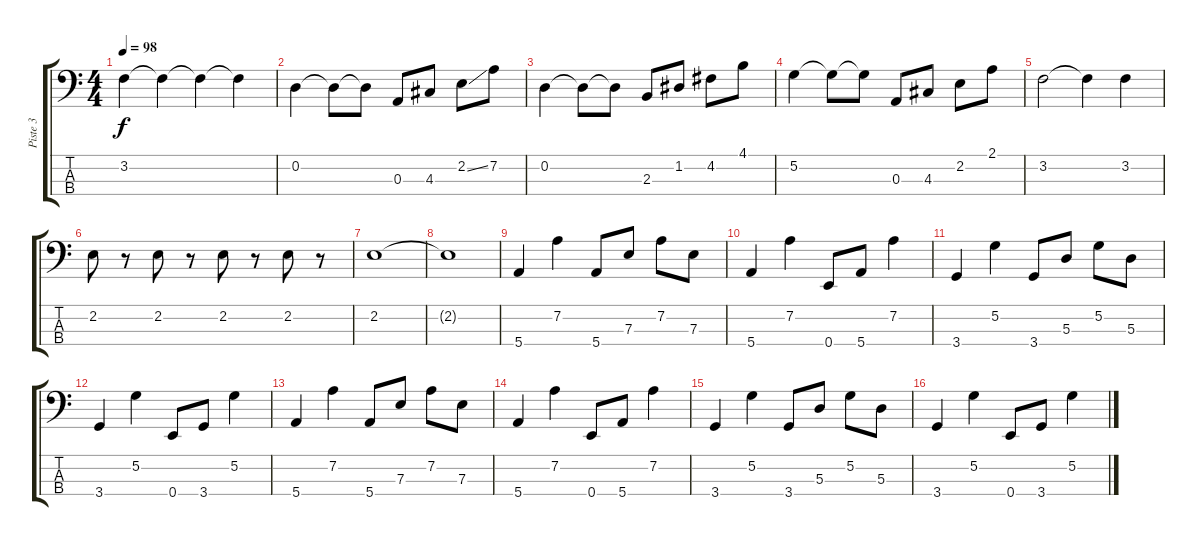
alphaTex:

\track ("Piste 3" "Piste 3") {instrument electricbassfinger}
\staff {score tabs}
\tuning (G2 D2 A1 E1) {hide}
\ts (4 4)
\tempo 98
\clef f4
\ks c
3.2.4{dy f} 3.2{t}.4 3.2{t}.4 3.2{t}.4 |
0.2.4 0.2{t}.8 0.2{t}.8 0.3.8 4.3.8 2.2{ss}.8 7.2.8 |
0.2.4 0.2{t}.8 0.2{t}.8 2.3.8 1.2.8 4.2.8 4.1.8 |
5.2.4 5.2{t}.8 5.2{t}.8 0.3.8 4.3.8 2.2.8 2.1.8 |
3.2.2 3.2{t}.4 3.2.4 |
2.2.8 r.8 2.2.8 r.8 2.2.8 r.8 2.2.8 r.8 |
2.2.1 |
2.2{t}.1 |
5.4.4 7.2.4 5.4.8 7.3.8 7.2.8 7.3.8 |
5.4.4 7.2.4 0.4.8 5.4.8 7.2.4 |
3.4.4 5.2.4 3.4.8 5.3.8 5.2.8 5.3.8 |
3.4.4 5.2.4 0.4.8 3.4.8 5.2.4 |
5.4.4 7.2.4 5.4.8 7.3.8 7.2.8 7.3.8 |
5.4.4 7.2.4 0.4.8 5.4.8 7.2.4 |
3.4.4 5.2.4 3.4.8 5.3.8 5.2.8 5.3.8 |
3.4.4 5.2.4 0.4.8 3.4.8 5.2.4
